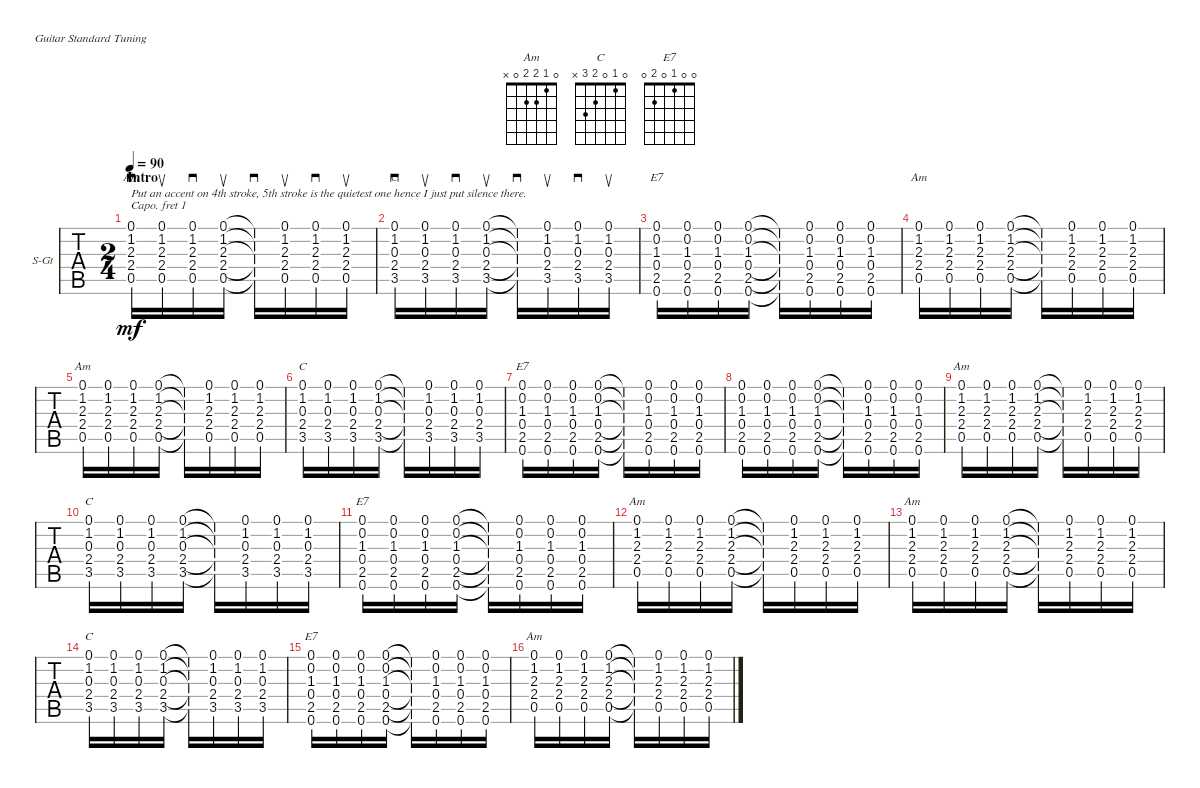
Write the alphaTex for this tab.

\defaultSystemsLayout 4
\bracketExtendMode groupsimilarinstruments
\firstSystemTrackNameOrientation horizontal
\otherSystemsTrackNameOrientation horizontal
\track ("Steel Guitar" "S-Gt") {solo instrument acousticguitarsteel}
\staff {tabs}
\capo 1
\tuning (E4 B3 G3 D3 A2 E2)
\chord ("Am" 0 1 2 2 0 x) {showfingering false}
\chord ("C" 0 1 0 2 3 x) {showfingering false}
\chord ("E7" 0 0 1 0 2 0) {showfingering false}
\ts (2 4)
\section ("" "Intro")
\tempo 90
\clef g2
\ks c
(0.1 0.5 2.4 2.3 1.2).16{sd ch "Am" txt "Put an accent on 4th stroke, 5th stroke is the quietest one hence I just put silence there." dy mf instrument acousticguitarsteel} (0.1 0.5 2.4 2.3 1.2).16{su} (0.1 0.5 2.4 2.3 1.2).16{sd} (0.1 0.5 2.4 2.3 1.2).16{su} (0.5{t} 2.4{t} 2.3{t} 1.2{t} 0.1{t}).16{sd} (0.1 0.5 2.4 2.3 1.2).16{su} (0.1 0.5 2.4 2.3 1.2).16{sd} (0.1 0.5 2.4 2.3 1.2).16{su} |
(0.1 3.5 2.4 0.3 1.2).16{sd ch "C"} (0.1 3.5 2.4 0.3 1.2).16{su} (0.1 3.5 2.4 0.3 1.2).16{sd} (0.1 3.5 2.4 0.3 1.2).16{su} (3.5{t} 2.4{t} 0.3{t} 1.2{t} 0.1{t}).16{sd} (0.1 3.5 2.4 0.3 1.2).16{su} (0.1 3.5 2.4 0.3 1.2).16{sd} (0.1 3.5 2.4 0.3 1.2).16{su} |
(0.1 2.5 0.4 1.3 0.2 0.6).16{ch "E7"} (0.1 2.5 0.4 1.3 0.2 0.6).16 (0.1 2.5 0.4 1.3 0.2 0.6).16 (0.1 2.5 0.4 1.3 0.2 0.6).16 (2.5{t} 0.4{t} 1.3{t} 0.2{t} 0.1{t} 0.6{t}).16 (0.1 2.5 0.4 1.3 0.2 0.6).16 (0.1 2.5 0.4 1.3 0.2 0.6).16 (0.1 2.5 0.4 1.3 0.2 0.6).16 |
(0.1 0.5 2.4 2.3 1.2).16{ch "Am"} (0.1 0.5 2.4 2.3 1.2).16 (0.1 0.5 2.4 2.3 1.2).16 (0.1 0.5 2.4 2.3 1.2).16 (0.5{t} 2.4{t} 2.3{t} 1.2{t} 0.1{t}).16 (0.1 0.5 2.4 2.3 1.2).16 (0.1 0.5 2.4 2.3 1.2).16 (0.1 0.5 2.4 2.3 1.2).16 |
(0.1 0.5 2.4 2.3 1.2).16{ch "Am"} (0.1 0.5 2.4 2.3 1.2).16 (0.1 0.5 2.4 2.3 1.2).16 (0.1 0.5 2.4 2.3 1.2).16 (0.5{t} 2.4{t} 2.3{t} 1.2{t} 0.1{t}).16 (0.1 0.5 2.4 2.3 1.2).16 (0.1 0.5 2.4 2.3 1.2).16 (0.1 0.5 2.4 2.3 1.2).16 |
(0.1 3.5 2.4 0.3 1.2).16{ch "C"} (0.1 3.5 2.4 0.3 1.2).16 (0.1 3.5 2.4 0.3 1.2).16 (0.1 3.5 2.4 0.3 1.2).16 (3.5{t} 2.4{t} 0.3{t} 1.2{t} 0.1{t}).16 (0.1 3.5 2.4 0.3 1.2).16 (0.1 3.5 2.4 0.3 1.2).16 (0.1 3.5 2.4 0.3 1.2).16 |
(0.1 2.5 0.4 1.3 0.2 0.6).16{ch "E7"} (0.1 2.5 0.4 1.3 0.2 0.6).16 (0.1 2.5 0.4 1.3 0.2 0.6).16 (0.1 2.5 0.4 1.3 0.2 0.6).16 (2.5{t} 0.4{t} 1.3{t} 0.2{t} 0.1{t} 0.6{t}).16 (0.1 2.5 0.4 1.3 0.2 0.6).16 (0.1 2.5 0.4 1.3 0.2 0.6).16 (0.1 2.5 0.4 1.3 0.2 0.6).16 |
(0.1 2.5 0.4 1.3 0.2 0.6).16 (0.1 2.5 0.4 1.3 0.2 0.6).16 (0.1 2.5 0.4 1.3 0.2 0.6).16 (0.1 2.5 0.4 1.3 0.2 0.6).16 (2.5{t} 0.4{t} 1.3{t} 0.2{t} 0.1{t} 0.6{t}).16 (0.1 2.5 0.4 1.3 0.2 0.6).16 (0.1 2.5 0.4 1.3 0.2 0.6).16 (0.1 2.5 0.4 1.3 0.2 0.6).16 |
(0.1 0.5 2.4 2.3 1.2).16{ch "Am"} (0.1 0.5 2.4 2.3 1.2).16 (0.1 0.5 2.4 2.3 1.2).16 (0.1 0.5 2.4 2.3 1.2).16 (0.5{t} 2.4{t} 2.3{t} 1.2{t} 0.1{t}).16 (0.1 0.5 2.4 2.3 1.2).16 (0.1 0.5 2.4 2.3 1.2).16 (0.1 0.5 2.4 2.3 1.2).16 |
(0.1 3.5 2.4 0.3 1.2).16{ch "C"} (0.1 3.5 2.4 0.3 1.2).16 (0.1 3.5 2.4 0.3 1.2).16 (0.1 3.5 2.4 0.3 1.2).16 (3.5{t} 2.4{t} 0.3{t} 1.2{t} 0.1{t}).16 (0.1 3.5 2.4 0.3 1.2).16 (0.1 3.5 2.4 0.3 1.2).16 (0.1 3.5 2.4 0.3 1.2).16 |
(0.1 2.5 0.4 1.3 0.2 0.6).16{ch "E7"} (0.1 2.5 0.4 1.3 0.2 0.6).16 (0.1 2.5 0.4 1.3 0.2 0.6).16 (0.1 2.5 0.4 1.3 0.2 0.6).16 (2.5{t} 0.4{t} 1.3{t} 0.2{t} 0.1{t} 0.6{t}).16 (0.1 2.5 0.4 1.3 0.2 0.6).16 (0.1 2.5 0.4 1.3 0.2 0.6).16 (0.1 2.5 0.4 1.3 0.2 0.6).16 |
(0.1 0.5 2.4 2.3 1.2).16{ch "Am"} (0.1 0.5 2.4 2.3 1.2).16 (0.1 0.5 2.4 2.3 1.2).16 (0.1 0.5 2.4 2.3 1.2).16 (0.5{t} 2.4{t} 2.3{t} 1.2{t} 0.1{t}).16 (0.1 0.5 2.4 2.3 1.2).16 (0.1 0.5 2.4 2.3 1.2).16 (0.1 0.5 2.4 2.3 1.2).16 |
(0.1 0.5 2.4 2.3 1.2).16{ch "Am"} (0.1 0.5 2.4 2.3 1.2).16 (0.1 0.5 2.4 2.3 1.2).16 (0.1 0.5 2.4 2.3 1.2).16 (0.5{t} 2.4{t} 2.3{t} 1.2{t} 0.1{t}).16 (0.1 0.5 2.4 2.3 1.2).16 (0.1 0.5 2.4 2.3 1.2).16 (0.1 0.5 2.4 2.3 1.2).16 |
(0.1 3.5 2.4 0.3 1.2).16{ch "C"} (0.1 3.5 2.4 0.3 1.2).16 (0.1 3.5 2.4 0.3 1.2).16 (0.1 3.5 2.4 0.3 1.2).16 (3.5{t} 2.4{t} 0.3{t} 1.2{t} 0.1{t}).16 (0.1 3.5 2.4 0.3 1.2).16 (0.1 3.5 2.4 0.3 1.2).16 (0.1 3.5 2.4 0.3 1.2).16 |
(0.1 2.5 0.4 1.3 0.2 0.6).16{ch "E7"} (0.1 2.5 0.4 1.3 0.2 0.6).16 (0.1 2.5 0.4 1.3 0.2 0.6).16 (0.1 2.5 0.4 1.3 0.2 0.6).16 (2.5{t} 0.4{t} 1.3{t} 0.2{t} 0.1{t} 0.6{t}).16 (0.1 2.5 0.4 1.3 0.2 0.6).16 (0.1 2.5 0.4 1.3 0.2 0.6).16 (0.1 2.5 0.4 1.3 0.2 0.6).16 |
(0.1 0.5 2.4 2.3 1.2).16{ch "Am"} (0.1 0.5 2.4 2.3 1.2).16 (0.1 0.5 2.4 2.3 1.2).16 (0.1 0.5 2.4 2.3 1.2).16 (0.5{t} 2.4{t} 2.3{t} 1.2{t} 0.1{t}).16 (0.1 0.5 2.4 2.3 1.2).16 (0.1 0.5 2.4 2.3 1.2).16 (0.1 0.5 2.4 2.3 1.2).16
